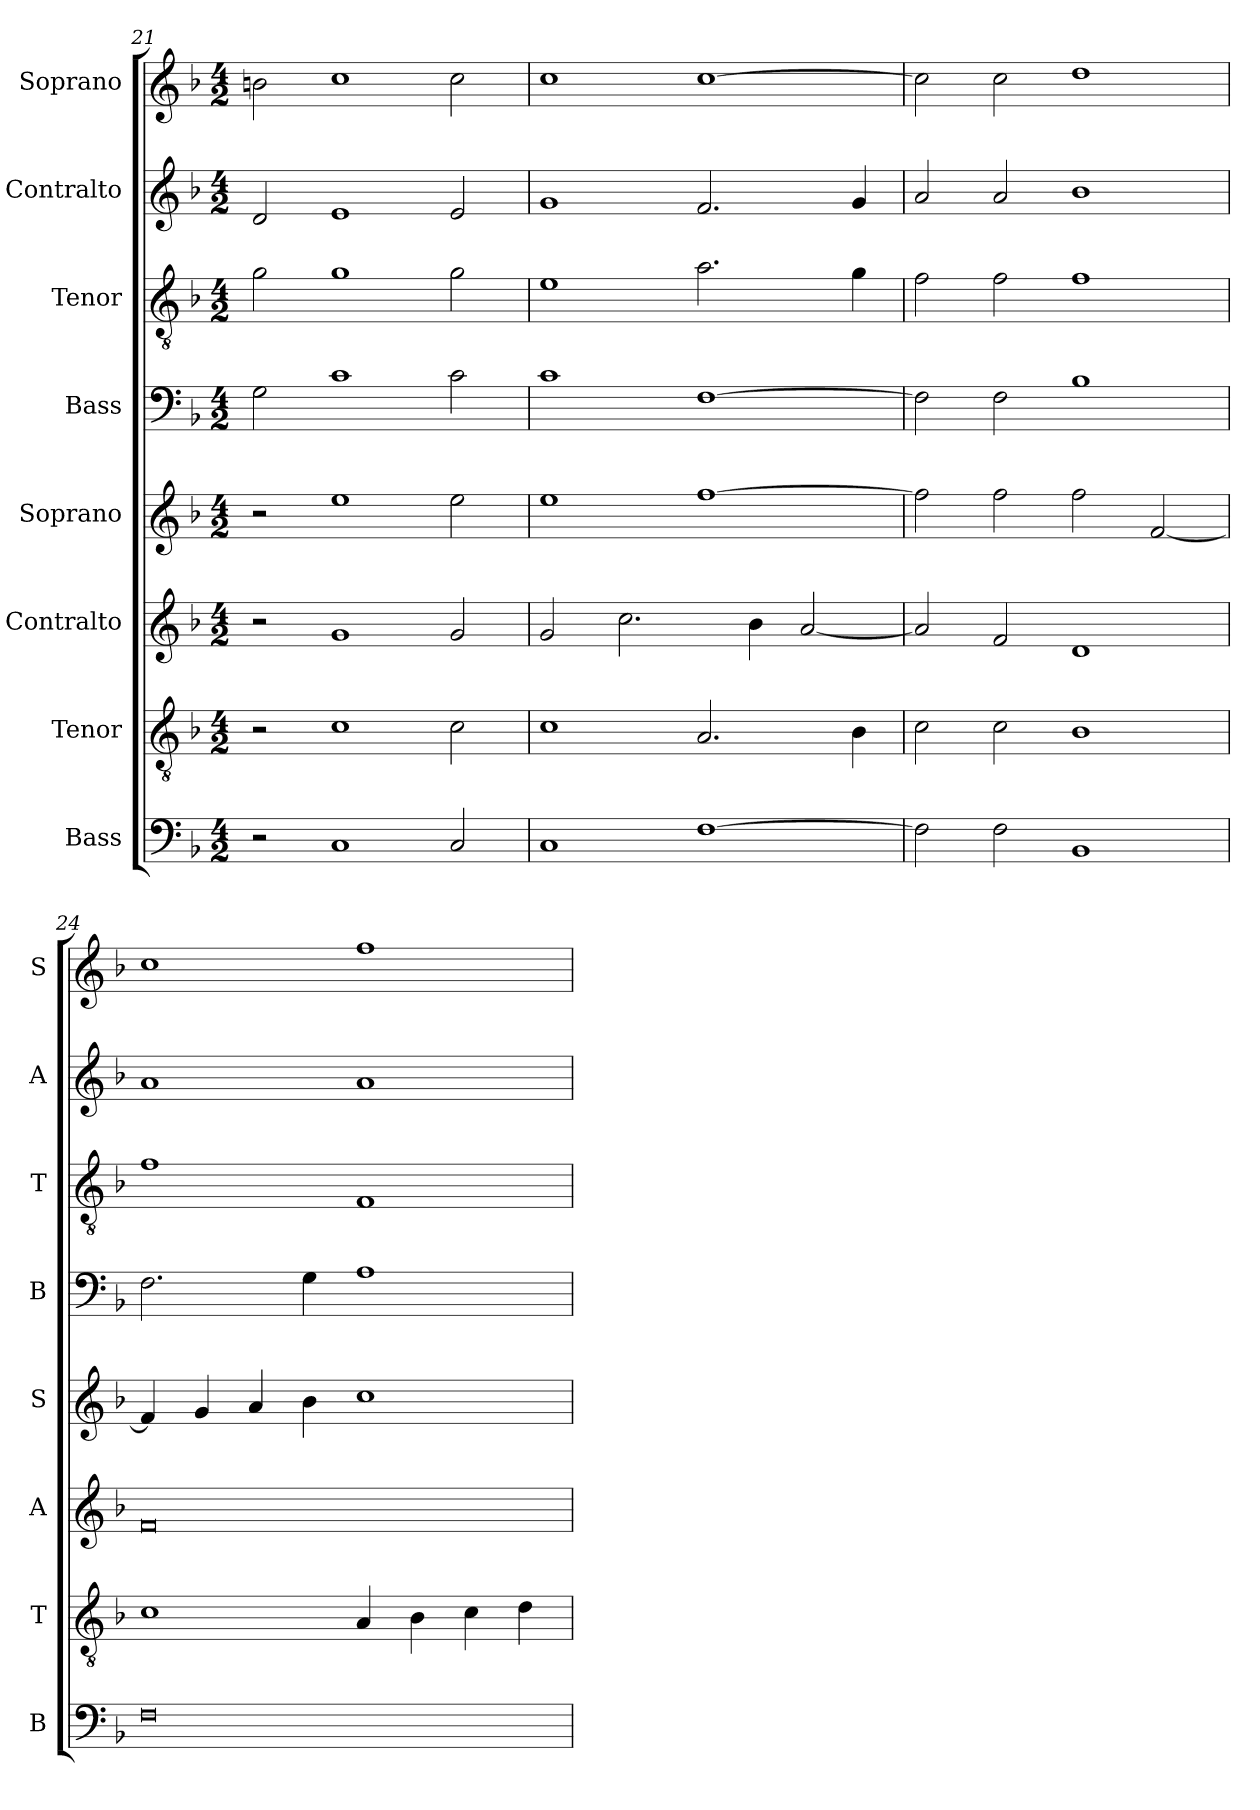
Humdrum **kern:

**kern	**kern	**kern	**kern	**kern	**kern	**kern	**kern
*part8	*part7	*part6	*part5	*part4	*part3	*part2	*part1
*staff8	*staff7	*staff6	*staff5	*staff4	*staff3	*staff2	*staff1
*I"Bass	*I"Tenor	*I"Contralto	*I"Soprano	*I"Bass	*I"Tenor	*I"Contralto	*I"Soprano
*I'B	*I'T	*I'A	*I'S	*I'B	*I'T	*I'A	*I'S
*clefF4	*clefGv2	*clefG2	*clefG2	*clefF4	*clefGv2	*clefG2	*clefG2
*k[b-]	*k[b-]	*k[b-]	*k[b-]	*k[b-]	*k[b-]	*k[b-]	*k[b-]
*G:dor	*G:dor	*G:dor	*G:dor	*G:dor	*G:dor	*G:dor	*G:dor
*M4/2	*M4/2	*M4/2	*M4/2	*M4/2	*M4/2	*M4/2	*M4/2
=21	=21	=21	=21	=21	=21	=21	=21
2r	2r	2r	2r	2G	2g	2d	2bn
1C	1c	1g	1ee	1c	1g	1e	1cc
2C	2c	2g	2ee	2c	2g	2e	2cc
=22	=22	=22	=22	=22	=22	=22	=22
1C	1c	2g	1ee	1c	1e	1g	1cc
.	.	2.cc	.	.	.	.	.
[1F	2.A	.	[1ff	[1F	2.a	2.f	[1cc
.	.	4b-	.	.	.	.	.
.	.	[2a	.	.	.	.	.
.	4B-	.	.	.	4g	4g	.
=23	=23	=23	=23	=23	=23	=23	=23
2F]	2c	2a]	2ff]	2F]	2f	2a	2cc]
2F	2c	2f	2ff	2F	2f	2a	2cc
1BB-	1B-	1d	2ff	1B-	1f	1b-	1dd
.	.	.	[2f	.	.	.	.
=24	=24	=24	=24	=24	=24	=24	=24
0F	1c	0f	4f]	2.F	1f	1a	1cc
.	.	.	4g	.	.	.	.
.	.	.	4a	.	.	.	.
.	.	.	4b-	4G	.	.	.
.	4A	.	1cc	1A	1F	1a	1ff
.	4B-	.	.	.	.	.	.
.	4c	.	.	.	.	.	.
.	4d	.	.	.	.	.	.
=	=	=	=	=	=	=	=
*-	*-	*-	*-	*-	*-	*-	*-
